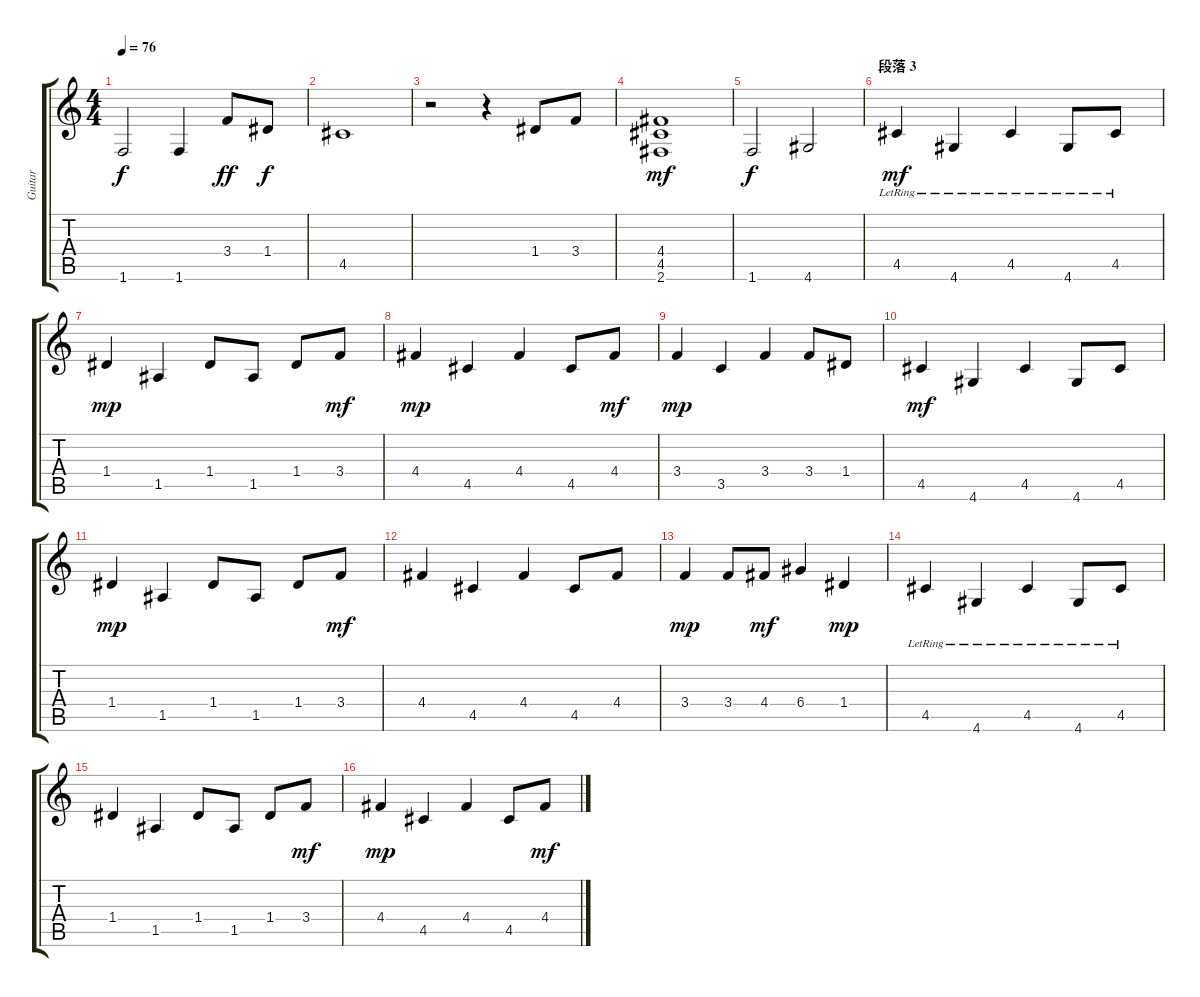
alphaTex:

\track ("Guitar" "Guitar") {instrument electricbassfinger}
\staff {score tabs}
\tuning (E4 B3 G3 D3 A2 E2) {hide}
\ts (4 4)
\tempo 76
\clef g2
\ks c
1.6.2{dy f} 1.6.4 3.4.8{dy ff} 1.4.8{dy f} |
4.5.1 |
r.2 r.4 1.4.8 3.4.8 |
(4.4 4.5 2.6).1{dy mf} |
1.6.2{dy f} 4.6.2 |
\section ("" "段落 3")
4.5{lr}.4{dy mf} 4.6{lr}.4 4.5{lr}.4 4.6{lr}.8 4.5{lr}.8 |
1.4.4{txt "" dy mp} 1.5.4 1.4.8 1.5.8 1.4.8 3.4.8{dy mf} |
4.4.4{dy mp} 4.5.4 4.4.4 4.5.8 4.4.8{dy mf} |
3.4.4{dy mp} 3.5.4 3.4.4 3.4.8 1.4.8 |
4.5.4{dy mf} 4.6.4 4.5.4 4.6.8 4.5.8 |
1.4.4{dy mp} 1.5.4 1.4.8 1.5.8 1.4.8 3.4.8{dy mf} |
4.4.4 4.5.4 4.4.4 4.5.8 4.4.8 |
3.4.4{dy mp} 3.4.8 4.4.8{dy mf} 6.4.4 1.4.4{dy mp} |
4.5{lr}.4 4.6{lr}.4 4.5{lr}.4 4.6{lr}.8 4.5{lr}.8 |
1.4.4 1.5.4 1.4.8{txt ""} 1.5.8 1.4.8 3.4.8{dy mf} |
4.4.4{dy mp} 4.5.4 4.4.4 4.5.8 4.4.8{dy mf}
